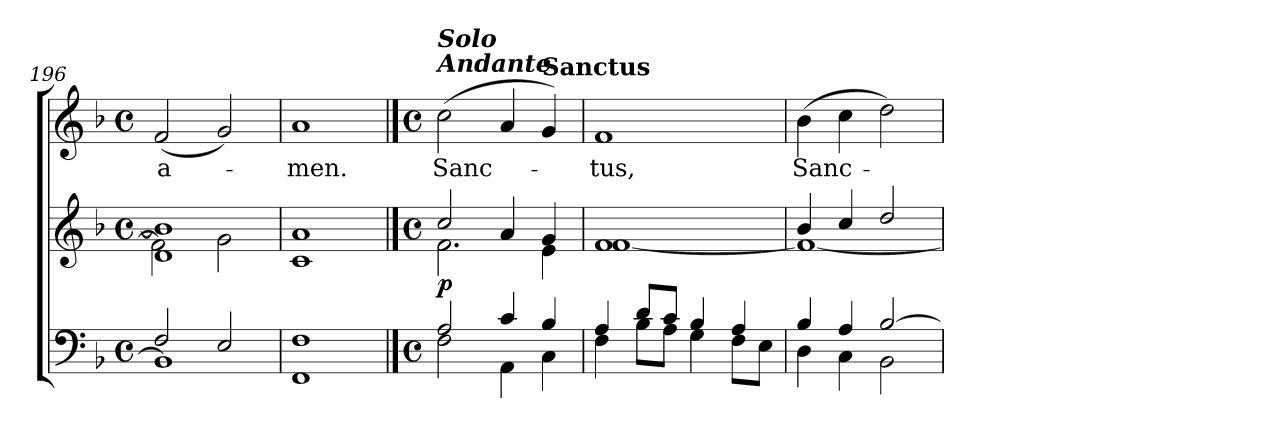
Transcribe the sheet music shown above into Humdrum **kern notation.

**kern	**kern	**dynam	**kern	**text
*part2	*part2	*part2	*part1	*part1
*staff3	*staff2	*staff2/3	*staff1	*staff1
*clefF4	*clefG2	*	*clefG2	*
*k[b-]	*k[b-]	*	*k[b-]	*
*F:	*F:	*	*F:	*
*M4/4	*M4/4	*	*M4/4	*
*met(c)	*met(c)	*	*met(c)	*
=196	=196	=196	=196	=196
*^	*^	*	*	*
!	!	!	!	!	!	!LO:LY:b
2F/	1BB-]	1d 1b-]	2f\]	.	(<2f/	a-
2E/	.	.	2g\	.	2g/)	.
=197	=197	=197	=197	=197	=197	=197
!	!	!	!	!	!	!LO:LY:b
*	*	*v	*v	*	*	*
1F	1FF	1c 1a	.	1a	-men.
!!LO:LB:g=z
==198	==198	==198	==198	==198	==198
*M4/4	*	*M4/4	*	*M4/4	*
*met(c)	*	*met(c)	*	*met(c)	*
*	*	*^	*	*	*
!	!	!	!	!	!LO:TX:a:Bi:t=Andante	!
!	!	!	!	!	!LO:TX:a:Bi:t=Solo	!
!	!	!	!	!LO:DY:b	!	!LO:LY:b
2A/	2F\	2cc/	2.f\	p	(>2cc\	Sanc-
4c/	4AA\	4a/	.	.	4a/	.
!	!	!	!	!	!LO:TX:a:B:t=Sanctus	!
4B-/	4C\	4g/	4e\	.	4g/)	.
=199	=199	=199	=199	=199	=199	=199
!	!	!	!	!	!	!LO:LY:b
4A/	4F\	1f	[<1f	.	1f	-tus,
8d/L	8B-\L	.	.	.	.	.
8c/J	8A\J	.	.	.	.	.
4B-/	4G\	.	.	.	.	.
4A/	8F\L	.	.	.	.	.
.	8E\J	.	.	.	.	.
=200	=200	=200	=200	=200	=200	=200
!	!	!	!	!	!	!LO:LY:b
4B-/	4D\	4b-/	1f_	.	(>4b-\	Sanc-
4A/	4C\	4cc/	.	.	4cc\	.
[>2B-/	2BB-\	2dd/	.	.	2dd\)	.
*v	*v	*	*	*	*	*
*	*v	*v	*	*	*
=	=	=	=	=
*-	*-	*-	*-	*-
